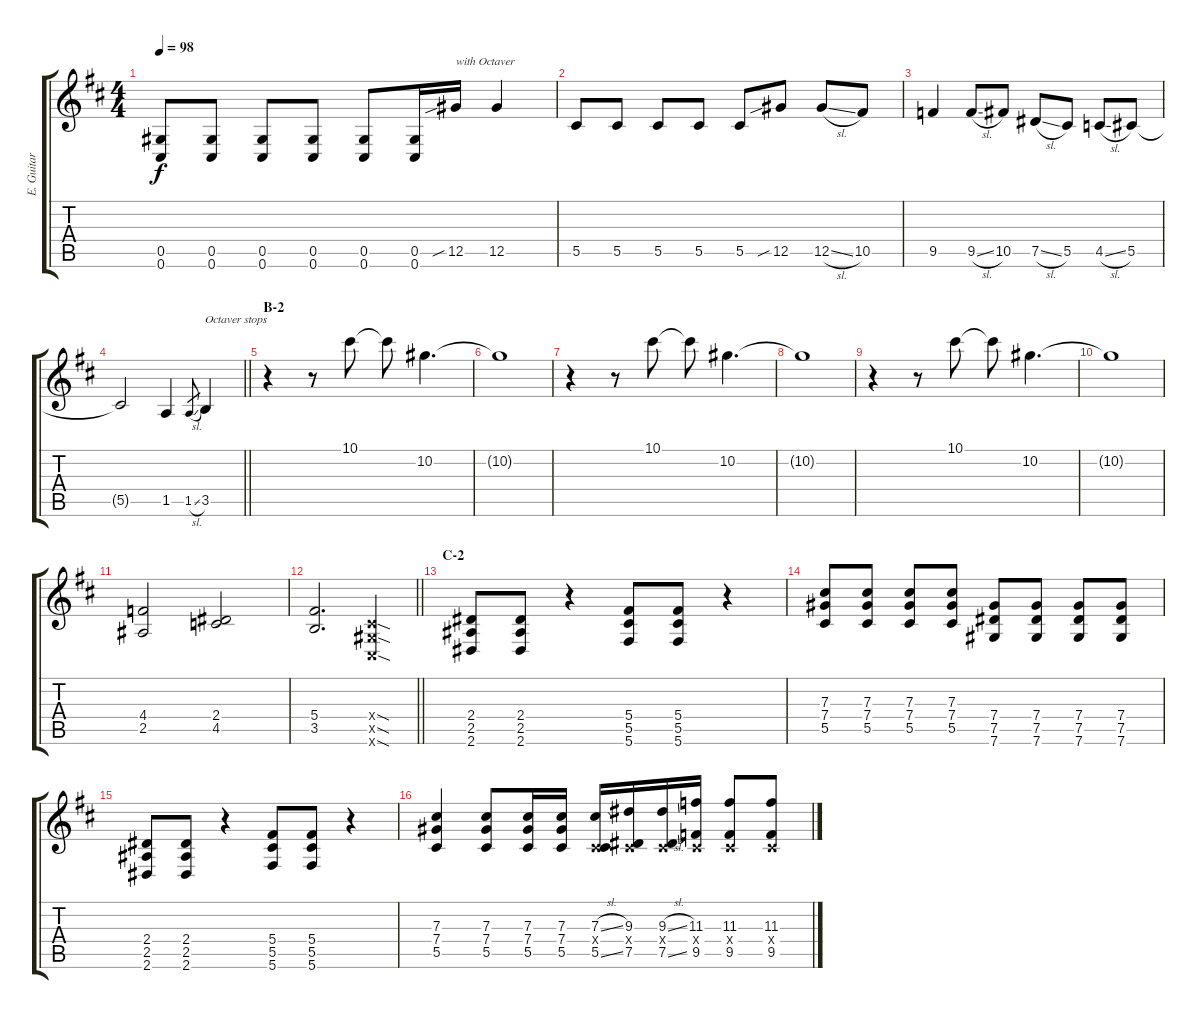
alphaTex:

\track ("E. Guitar III" "E. Guitar ") {instrument distortionguitar}
\staff {score tabs}
\tuning (Eb4 Bb3 Gb3 Db3 Ab2 Db2) {hide}
\ts (4 4)
\tempo 98
\clef g2
\ks d
(0.5 0.6).8{dy f} (0.5 0.6).8 (0.5 0.6).8 (0.5 0.6).8 (0.5 0.6).8 (0.5 0.6).16 12.5{sib}.16{txt "with Octaver"} 12.5.4 |
5.5.8 5.5.8 5.5.8 5.5.8 5.5.8 12.5{sib}.8 12.5{sl}.8 10.5.8 |
9.5.4 9.5{sl}.8 10.5.8 7.5{sl}.8 5.5.8 4.5{sl}.8 5.5.8 |
\barLineRight lightlight
5.5{t}.2 1.5.4 1.5{sl}.8{gr} 3.5.4{txt "Octaver stops"} |
\section ("" "B-2")
r.4 r.8 10.1.8 10.1{t}.8 10.2.4{d} |
10.2{t}.1 |
r.4 r.8 10.1.8 10.1{t}.8 10.2.4{d} |
10.2{t}.1 |
r.4 r.8 10.1.8 10.1{t}.8 10.2.4{d} |
10.2{t}.1 |
(4.4 2.5).2 (2.4 4.5).2 |
\barLineRight lightlight
(5.4 3.5).2{d} (0.4{sod x} 0.5{sod x} 0.6{sod x}).4 |
\section ("" "C-2")
(2.4 2.5 2.6).8 (2.4 2.5 2.6).8 r.4 (5.4 5.5 5.6).8 (5.4 5.5 5.6).8 r.4 |
(7.3 7.4 5.5).8 (7.3 7.4 5.5).8 (7.3 7.4 5.5).8 (7.3 7.4 5.5).8 (7.4 7.5 7.6).8 (7.4 7.5 7.6).8 (7.4 7.5 7.6).8 (7.4 7.5 7.6).8 |
(2.4 2.5 2.6).8 (2.4 2.5 2.6).8 r.4 (5.4 5.5 5.6).8 (5.4 5.5 5.6).8 r.4 |
(7.3 7.4 5.5).4 (7.3 7.4 5.5).8 (7.3 7.4 5.5).16 (7.3 7.4 5.5).16 (7.3{sl} 0.4{x} 5.5{sl}).16 (9.3 0.4{x} 7.5).16 (9.3{sl} 0.4{x} 7.5{sl}).16 (11.3 0.4{x} 9.5).16 (11.3 0.4{x} 9.5).8 (11.3 0.4{x} 9.5).8
